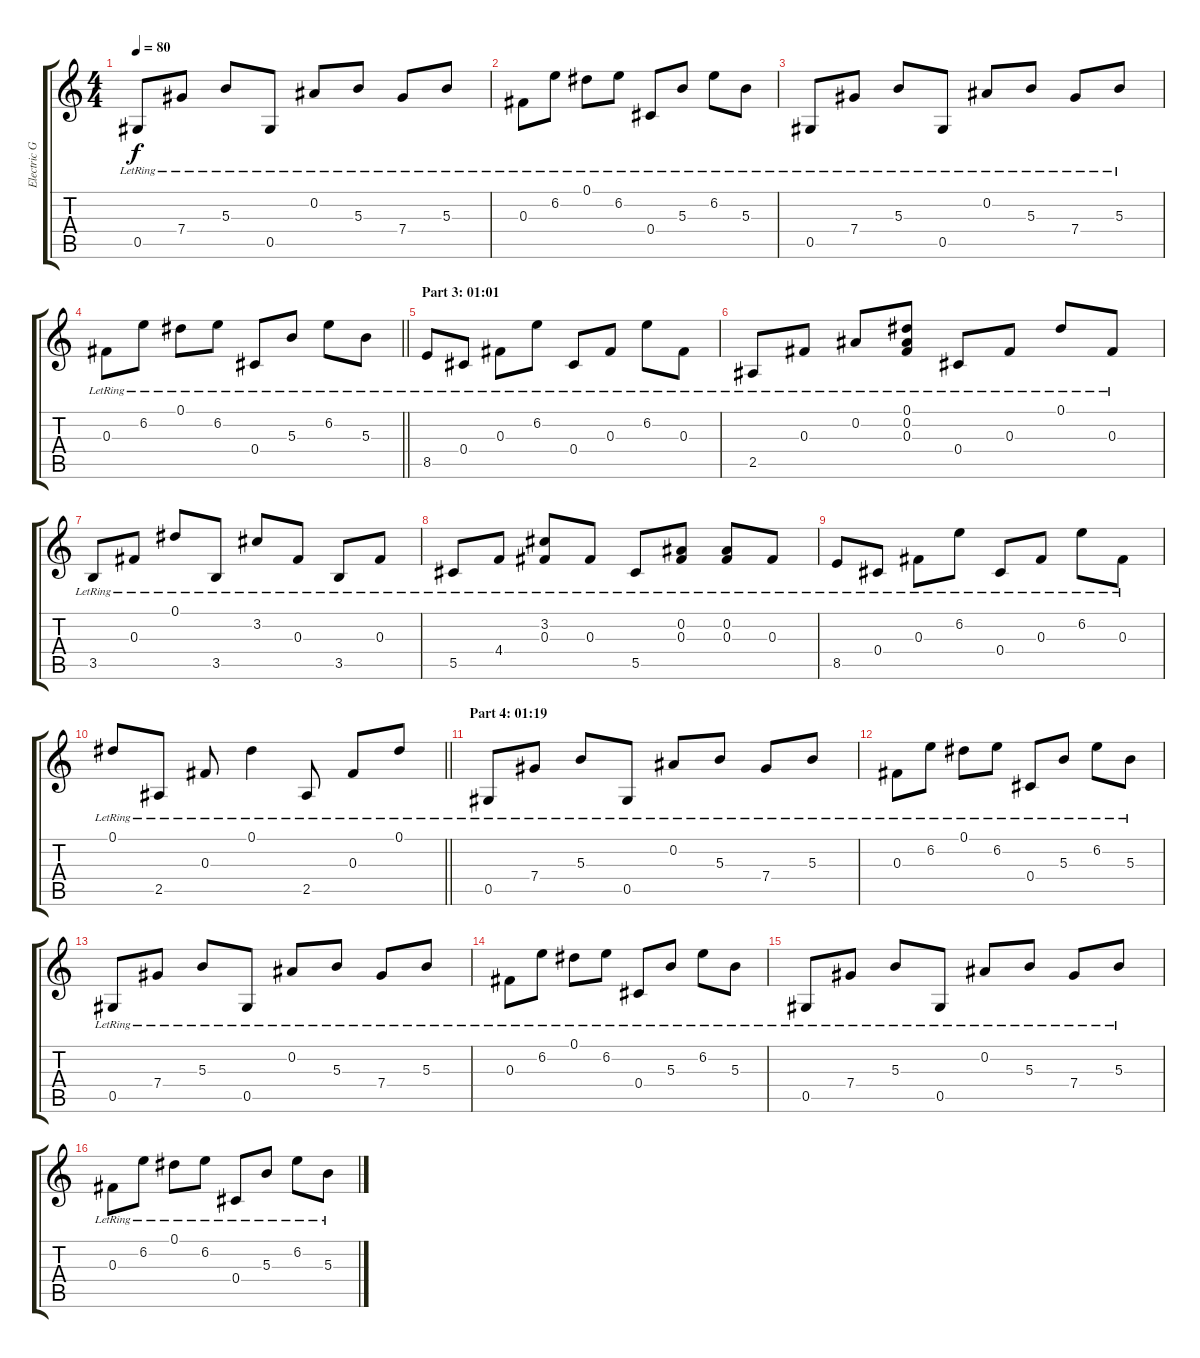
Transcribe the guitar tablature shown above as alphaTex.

\track ("Electric Guitar (Clean w/ Octaver)" "Electric G") {instrument electricguitarclean}
\staff {score tabs}
\tuning (Eb4 Bb3 Gb3 Db3 Ab2 Eb2) {hide}
\ts (4 4)
\tempo 80
\clef g2
\ks c
0.5{lr}.8{dy f} 7.4{lr}.8 5.3{lr}.8 0.5{lr}.8 0.2{lr}.8 5.3{lr}.8 7.4{lr}.8 5.3{lr}.8 |
0.3{lr}.8 6.2{lr}.8 0.1{lr}.8 6.2{lr}.8 0.4{lr}.8 5.3{lr}.8 6.2{lr}.8 5.3{lr}.8 |
0.5{lr}.8 7.4{lr}.8 5.3{lr}.8 0.5{lr}.8 0.2{lr}.8 5.3{lr}.8 7.4{lr}.8 5.3{lr}.8 |
\barLineRight lightlight
0.3{lr}.8 6.2{lr}.8 0.1{lr}.8 6.2{lr}.8 0.4{lr}.8 5.3{lr}.8 6.2{lr}.8 5.3{lr}.8 |
\section ("" "Part 3: 01:01")
8.5{lr}.8{volume 8 instrument electricguitarjazz} 0.4{lr}.8 0.3{lr}.8 6.2{lr}.8 0.4{lr}.8 0.3{lr}.8 6.2{lr}.8 0.3{lr}.8 |
2.5{lr}.8 0.3{lr}.8 0.2{lr}.8 (0.1{lr} 0.2{lr} 0.3{lr}).8 0.4{lr}.8 0.3{lr}.8 0.1{lr}.8 0.3{lr}.8 |
3.5{lr}.8 0.3{lr}.8 0.1{lr}.8 3.5{lr}.8 3.2{lr}.8 0.3{lr}.8 3.5{lr}.8 0.3{lr}.8 |
5.5{lr}.8 4.4{lr}.8 (3.2{lr} 0.3{lr}).8 0.3{lr}.8 5.5{lr}.8 (0.2{lr} 0.3{lr}).8 (0.2{lr} 0.3{lr}).8 0.3{lr}.8 |
8.5{lr}.8 0.4{lr}.8 0.3{lr}.8 6.2{lr}.8 0.4{lr}.8 0.3{lr}.8 6.2{lr}.8 0.3{lr}.8 |
\barLineRight lightlight
0.1{lr}.8 2.5{lr}.8 0.3{lr}.8 0.1{lr}.4 2.5{lr}.8 0.3{lr}.8 0.1{lr}.8 |
\section ("" "Part 4: 01:19")
0.5{lr}.8{volume 12 instrument electricguitarclean} 7.4{lr}.8 5.3{lr}.8 0.5{lr}.8 0.2{lr}.8 5.3{lr}.8 7.4{lr}.8 5.3{lr}.8 |
0.3{lr}.8 6.2{lr}.8 0.1{lr}.8 6.2{lr}.8 0.4{lr}.8 5.3{lr}.8 6.2{lr}.8 5.3{lr}.8 |
0.5{lr}.8 7.4{lr}.8 5.3{lr}.8 0.5{lr}.8 0.2{lr}.8 5.3{lr}.8 7.4{lr}.8 5.3{lr}.8 |
0.3{lr}.8 6.2{lr}.8 0.1{lr}.8 6.2{lr}.8 0.4{lr}.8 5.3{lr}.8 6.2{lr}.8 5.3{lr}.8 |
0.5{lr}.8 7.4{lr}.8 5.3{lr}.8 0.5{lr}.8 0.2{lr}.8 5.3{lr}.8 7.4{lr}.8 5.3{lr}.8 |
0.3{lr}.8 6.2{lr}.8 0.1{lr}.8 6.2{lr}.8 0.4{lr}.8 5.3{lr}.8 6.2{lr}.8 5.3{lr}.8
